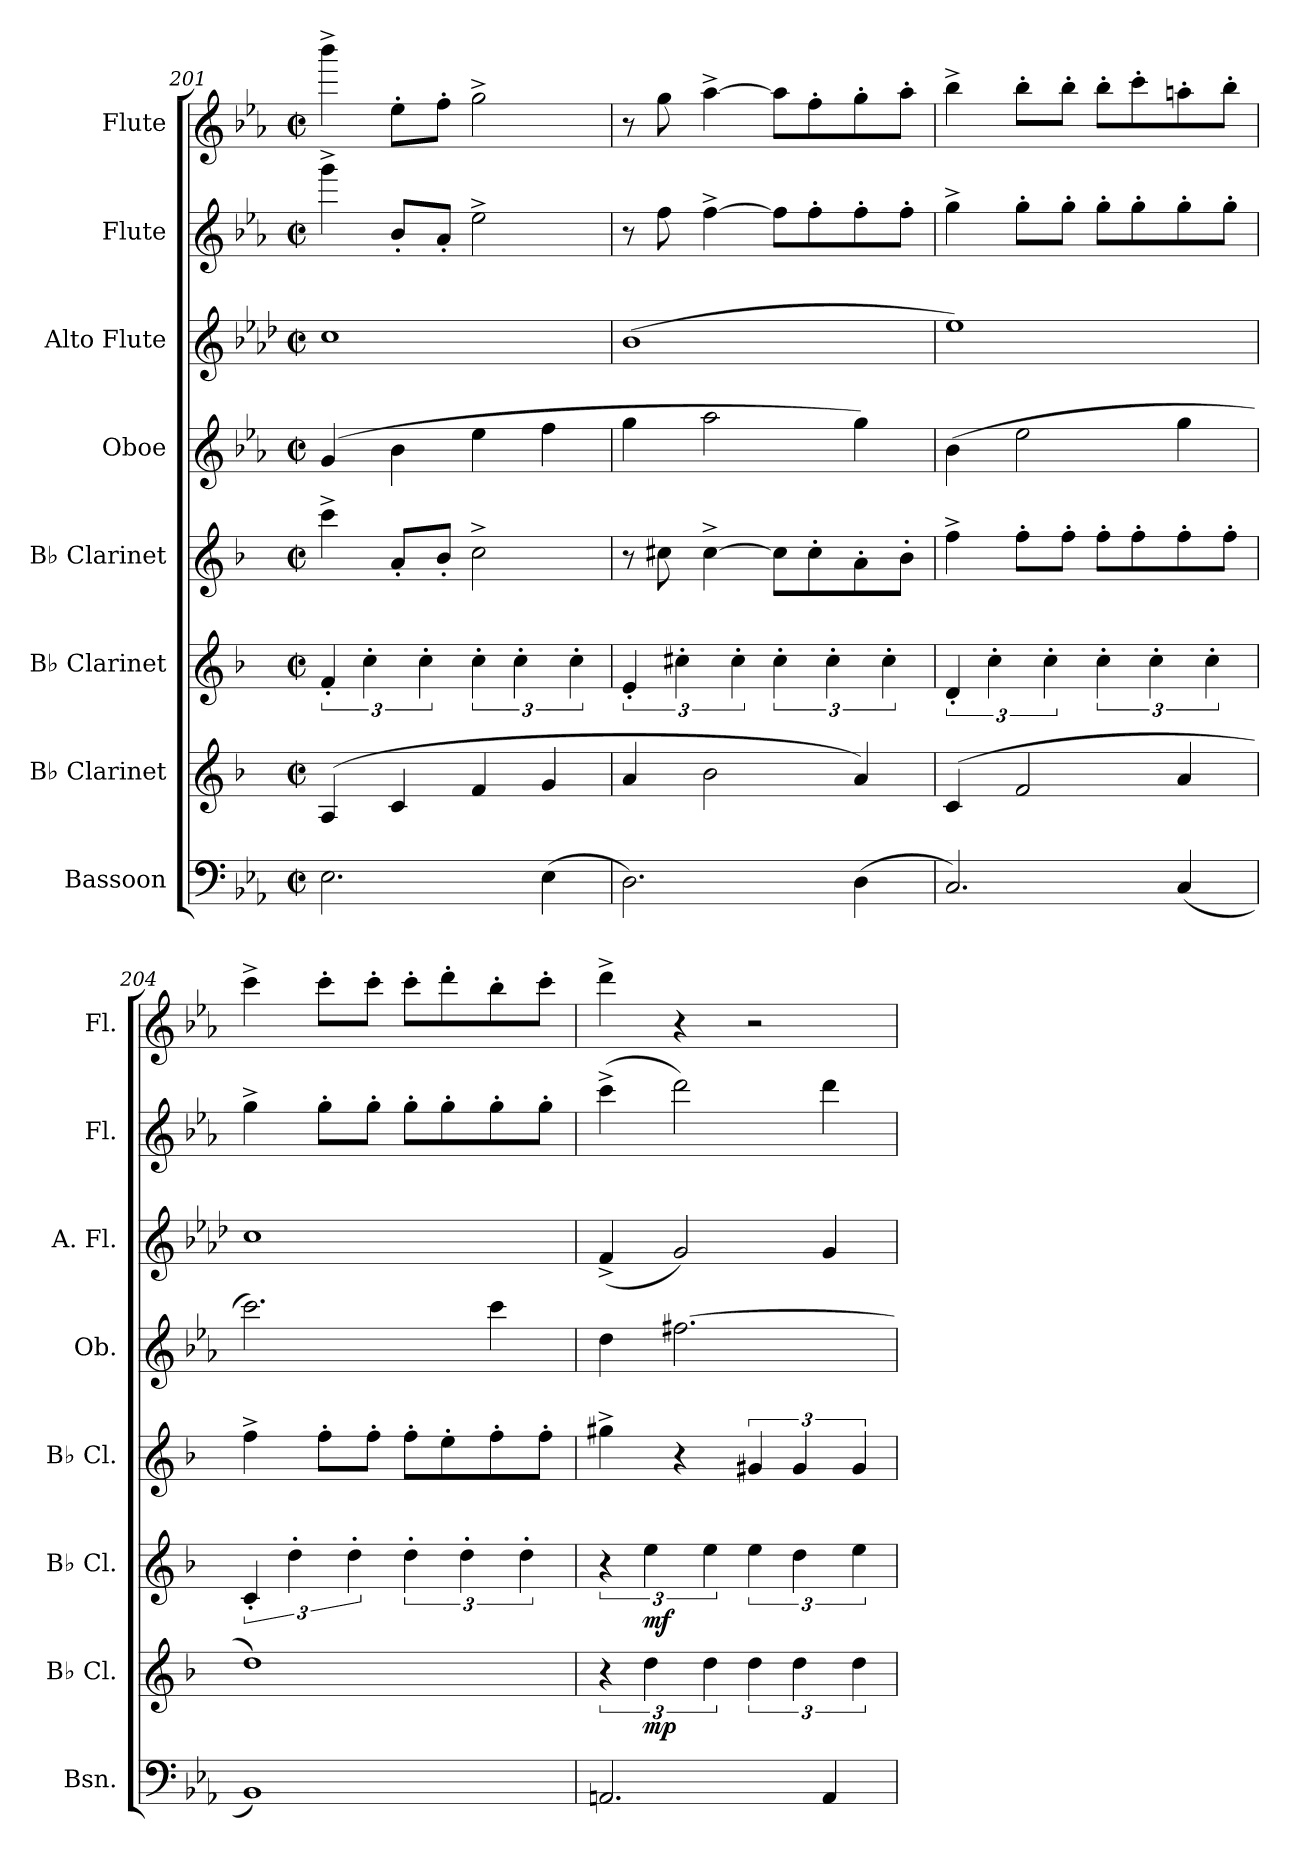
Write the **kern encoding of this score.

**kern	**kern	**dynam	**kern	**dynam	**kern	**kern	**kern	**kern	**kern
*part8	*part7	*part7	*part6	*part6	*part5	*part4	*part3	*part2	*part1
*staff8	*staff7	*staff7	*staff6	*staff6	*staff5	*staff4	*staff3	*staff2	*staff1
*I"Bassoon	*I"B♭ Clarinet	*	*I"B♭ Clarinet	*	*I"B♭ Clarinet	*I"Oboe	*I"Alto Flute	*I"Flute	*I"Flute
*I'Bsn.	*I'B♭ Cl.	*	*I'B♭ Cl.	*	*I'B♭ Cl.	*I'Ob.	*I'A. Fl.	*I'Fl.	*I'Fl.
*clefF4	*clefG2	*	*clefG2	*	*clefG2	*clefG2	*clefG2	*clefG2	*clefG2
*	*ITrd1c2	*	*ITrd1c2	*	*ITrd1c2	*	*ITrd3c5	*	*
*k[b-e-a-]	*k[b-e-a-]	*	*k[b-e-a-]	*	*k[b-e-a-]	*k[b-e-a-]	*k[b-e-a-]	*k[b-e-a-]	*k[b-e-a-]
*M2/2	*M2/2	*	*M2/2	*	*M2/2	*M2/2	*M2/2	*M2/2	*M2/2
*met(c|)	*met(c|)	*	*met(c|)	*	*met(c|)	*met(c|)	*met(c|)	*met(c|)	*met(c|)
*MM188	*MM188	*	*MM188	*	*MM188	*MM188	*MM188	*MM188	*MM188
=201	=201	=201	=201	=201	=201	=201	=201	=201	=201
2.E-\	(>4G/	.	6e-'/	.	4bb-^\	(>4g/	1g	4ggg^\	4bbb-^\
.	.	.	6b-'\	.	.	.	.	.	.
.	4B-/	.	.	.	8g'/L	4b-\	.	8b-'/L	8ee-'\L
.	.	.	6b-'\	.	.	.	.	.	.
.	.	.	.	.	8a-'/J	.	.	8a-'/J	8ff'\J
.	4e-/	.	6b-'\	.	2b-^\	4ee-\	.	2ee-^\	2gg^\
.	.	.	6b-'\	.	.	.	.	.	.
(>4E-\	4f/	.	.	.	.	4ff\	.	.	.
.	.	.	6b-'\	.	.	.	.	.	.
=202	=202	=202	=202	=202	=202	=202	=202	=202	=202
2.D\)	4g/	.	6d'/	.	8r	4gg\	(>1f	8r	8r
.	.	.	.	.	8bn\	.	.	8ff\	8gg\
.	.	.	6bn'\	.	.	.	.	.	.
.	2a-\	.	.	.	[4b^\	2aa-\	.	[4ff^\	[4aa-^\
.	.	.	6b'\	.	.	.	.	.	.
.	.	.	6b'\	.	8b\L]	.	.	8ff\L]	8aa-\L]
.	.	.	.	.	8b'\	.	.	8ff'\	8ff'\
.	.	.	6b'\	.	.	.	.	.	.
(>4D\	4g/)	.	.	.	8g'\	4gg\)	.	8ff'\	8gg'\
.	.	.	6b'\	.	.	.	.	.	.
.	.	.	.	.	8a-'\J	.	.	8ff'\J	8aa-'\J
=203	=203	=203	=203	=203	=203	=203	=203	=203	=203
2.C/)	(<4B-/	.	6c'/	.	4ee-^\	(>4b-\	1b-)	4gg^\	4bb-^\
.	.	.	6b-'\	.	.	.	.	.	.
.	2e-/	.	.	.	8ee-'\L	2ee-\	.	8gg'\L	8bb-'\L
.	.	.	6b-'\	.	.	.	.	.	.
.	.	.	.	.	8ee-'\J	.	.	8gg'\J	8bb-'\J
.	.	.	6b-'\	.	8ee-'\L	.	.	8gg'\L	8bb-'\L
.	.	.	.	.	8ee-'\	.	.	8gg'\	8ccc'\
.	.	.	6b-'\	.	.	.	.	.	.
(<4C/	4g/	.	.	.	8ee-'\	4gg\	.	8gg'\	8aan'\
.	.	.	6b-'\	.	.	.	.	.	.
.	.	.	.	.	8ee-'\J	.	.	8gg'\J	8bb-'\J
!!LO:PB:g=z
=204	=204	=204	=204	=204	=204	=204	=204	=204	=204
1BB-)	1cc)	.	6B-'/	.	4ee-^\	2.ccc\)	1g	4gg^\	4ccc^\
.	.	.	6cc'\	.	.	.	.	.	.
.	.	.	.	.	8ee-'\L	.	.	8gg'\L	8ccc'\L
.	.	.	6cc'\	.	.	.	.	.	.
.	.	.	.	.	8ee-'\J	.	.	8gg'\J	8ccc'\J
.	.	.	6cc'\	.	8ee-'\L	.	.	8gg'\L	8ccc'\L
.	.	.	.	.	8dd'\	.	.	8gg'\	8ddd'\
.	.	.	6cc'\	.	.	.	.	.	.
.	.	.	.	.	8ee-'\	4ccc\	.	8gg'\	8bb-'\
.	.	.	6cc'\	.	.	.	.	.	.
.	.	.	.	.	8ee-'\J	.	.	8gg'\J	8ccc'\J
=205	=205	=205	=205	=205	=205	=205	=205	=205	=205
*	*	*	*	*	*	*	*	*	*MM196
2.AAn/	6r	.	6r	.	4ff#X^\	4dd\	(<4c^/	(>4ccc^\	4ddd^\
!	!	!LO:DY:b	!	!LO:DY:b	!	!	!	!	!
.	6cc\	mp	6dd\	mf	.	.	.	.	.
.	.	.	.	.	4r	[2.ff#X\	2d/)	2ddd\)	4r
.	6cc\	.	6dd\	.	.	.	.	.	.
.	6cc\	.	6dd\	.	6f#X/	.	.	.	2r
.	6cc\	.	6cc\	.	6f#/	.	.	.	.
4AA/	.	.	.	.	.	.	4d/	4ddd\	.
.	6cc\	.	6dd\	.	6f#/	.	.	.	.
=	=	=	=	=	=	=	=	=	=
*-	*-	*-	*-	*-	*-	*-	*-	*-	*-
